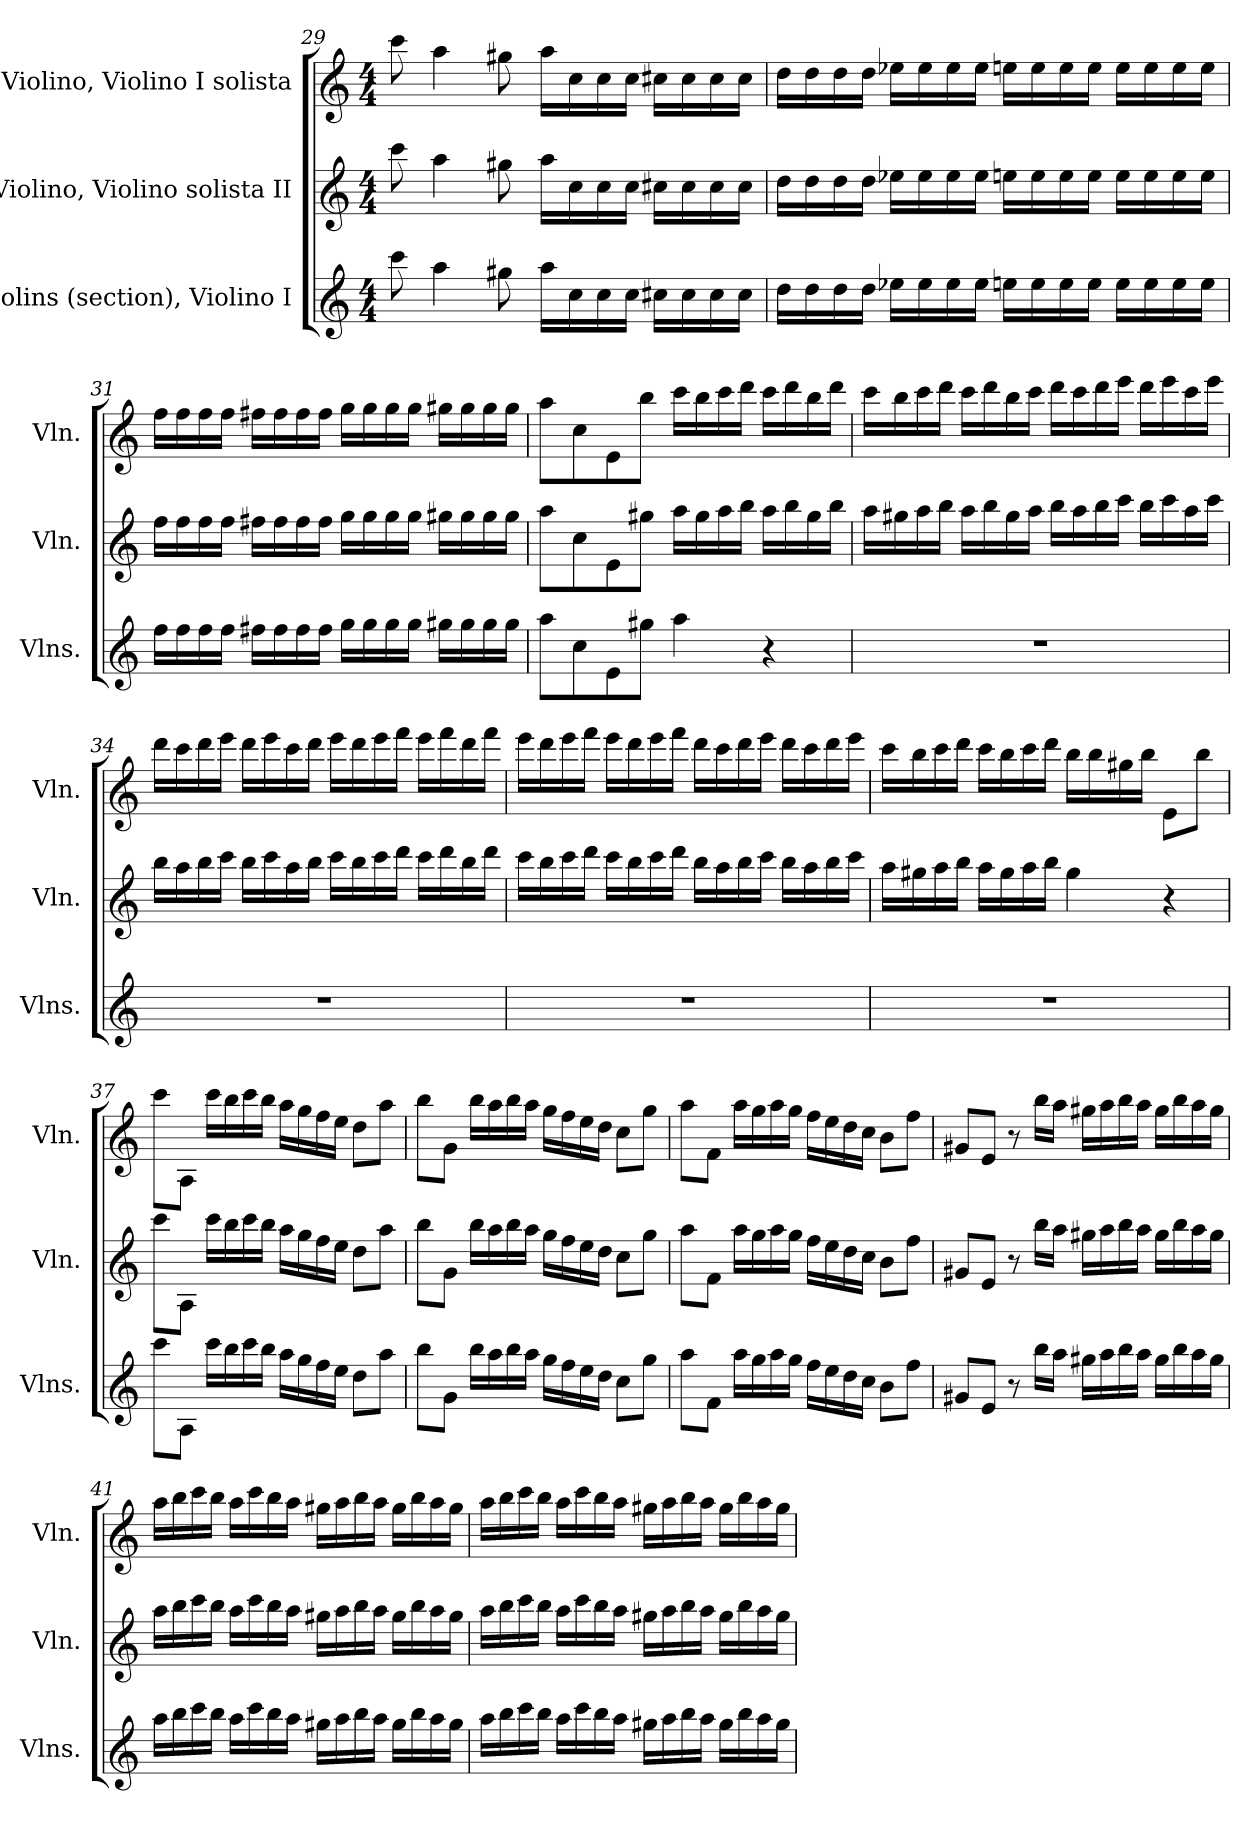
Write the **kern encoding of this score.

**kern	**kern	**kern
*part3	*part2	*part1
*staff3	*staff2	*staff1
*I"Violins (section), Violino I	*I"Violino, Violino solista II	*I"Violino, Violino I solista
*I'Vlns.	*I'Vln.	*I'Vln.
!!LO:PB:g=z
*clefG2	*clefG2	*clefG2
*k[]	*k[]	*k[]
*M4/4	*M4/4	*M4/4
=29	=29	=29
8ccc\	8ccc\	8ccc\
4aa\	4aa\	4aa\
8gg#X\	8gg#X\	8gg#X\
16aa\LL	16aa\LL	16aa\LL
16cc\	16cc\	16cc\
16cc\	16cc\	16cc\
16cc\JJ	16cc\JJ	16cc\JJ
16cc#X\LL	16cc#X\LL	16cc#X\LL
16cc#\	16cc#\	16cc#\
16cc#\	16cc#\	16cc#\
16cc#\JJ	16cc#\JJ	16cc#\JJ
=30	=30	=30
16dd\LL	16dd\LL	16dd\LL
16dd\	16dd\	16dd\
16dd\	16dd\	16dd\
16dd\JJ	16dd\JJ	16dd\JJ
16ee-X\LL	16ee-X\LL	16ee-X\LL
16ee-\	16ee-\	16ee-\
16ee-\	16ee-\	16ee-\
16ee-\JJ	16ee-\JJ	16ee-\JJ
16een\LL	16een\LL	16een\LL
16ee\	16ee\	16ee\
16ee\	16ee\	16ee\
16ee\JJ	16ee\JJ	16ee\JJ
16ee\LL	16ee\LL	16ee\LL
16ee\	16ee\	16ee\
16ee\	16ee\	16ee\
16ee\JJ	16ee\JJ	16ee\JJ
!!LO:LB:g=z
=31	=31	=31
16ff\LL	16ff\LL	16ff\LL
16ff\	16ff\	16ff\
16ff\	16ff\	16ff\
16ff\JJ	16ff\JJ	16ff\JJ
16ff#X\LL	16ff#X\LL	16ff#X\LL
16ff#\	16ff#\	16ff#\
16ff#\	16ff#\	16ff#\
16ff#\JJ	16ff#\JJ	16ff#\JJ
16gg\LL	16gg\LL	16gg\LL
16gg\	16gg\	16gg\
16gg\	16gg\	16gg\
16gg\JJ	16gg\JJ	16gg\JJ
16gg#X\LL	16gg#X\LL	16gg#X\LL
16gg#\	16gg#\	16gg#\
16gg#\	16gg#\	16gg#\
16gg#\JJ	16gg#\JJ	16gg#\JJ
=32	=32	=32
8aa\L	8aa\L	8aa\L
8cc\	8cc\	8cc\
8e\	8e\	8e\
8gg#X\J	8gg#X\J	8bb\J
4aa\	16aa\LL	16ccc\LL
.	16gg#\	16bb\
.	16aa\	16ccc\
.	16bb\JJ	16ddd\JJ
4r	16aa\LL	16ccc\LL
.	16bb\	16ddd\
.	16gg#\	16bb\
.	16bb\JJ	16ddd\JJ
!!LO:LB:g=z
=33	=33	=33
1r	16aa\LL	16ccc\LL
.	16gg#X\	16bb\
.	16aa\	16ccc\
.	16bb\JJ	16ddd\JJ
.	16aa\LL	16ccc\LL
.	16bb\	16ddd\
.	16gg#\	16bb\
.	16aa\JJ	16ccc\JJ
.	16bb\LL	16ddd\LL
.	16aa\	16ccc\
.	16bb\	16ddd\
.	16ccc\JJ	16eee\JJ
.	16bb\LL	16ddd\LL
.	16ccc\	16eee\
.	16aa\	16ccc\
.	16ccc\JJ	16eee\JJ
=34	=34	=34
1r	16bb\LL	16ddd\LL
.	16aa\	16ccc\
.	16bb\	16ddd\
.	16ccc\JJ	16eee\JJ
.	16bb\LL	16ddd\LL
.	16ccc\	16eee\
.	16aa\	16ccc\
.	16bb\JJ	16ddd\JJ
.	16ccc\LL	16eee\LL
.	16bb\	16ddd\
.	16ccc\	16eee\
.	16ddd\JJ	16fff\JJ
.	16ccc\LL	16eee\LL
.	16ddd\	16fff\
.	16bb\	16ddd\
.	16ddd\JJ	16fff\JJ
!!LO:LB:g=z
=35	=35	=35
1r	16ccc\LL	16eee\LL
.	16bb\	16ddd\
.	16ccc\	16eee\
.	16ddd\JJ	16fff\JJ
.	16ccc\LL	16eee\LL
.	16bb\	16ddd\
.	16ccc\	16eee\
.	16ddd\JJ	16fff\JJ
.	16bb\LL	16ddd\LL
.	16aa\	16ccc\
.	16bb\	16ddd\
.	16ccc\JJ	16eee\JJ
.	16bb\LL	16ddd\LL
.	16aa\	16ccc\
.	16bb\	16ddd\
.	16ccc\JJ	16eee\JJ
=36	=36	=36
1r	16aa\LL	16ccc\LL
.	16gg#X\	16bb\
.	16aa\	16ccc\
.	16bb\JJ	16ddd\JJ
.	16aa\LL	16ccc\LL
.	16gg#\	16bb\
.	16aa\	16ccc\
.	16bb\JJ	16ddd\JJ
.	4gg#\	16bb\LL
.	.	16bb\
.	.	16gg#X\
.	.	16bb\JJ
.	4r	8e\L
.	.	8bb\J
!!LO:PB:g=z
=37	=37	=37
8ccc\L	8ccc\L	8ccc\L
8A\J	8A\J	8A\J
16ccc\LL	16ccc\LL	16ccc\LL
16bb\	16bb\	16bb\
16ccc\	16ccc\	16ccc\
16bb\JJ	16bb\JJ	16bb\JJ
16aa\LL	16aa\LL	16aa\LL
16gg\	16gg\	16gg\
16ff\	16ff\	16ff\
16ee\JJ	16ee\JJ	16ee\JJ
8dd\L	8dd\L	8dd\L
8aa\J	8aa\J	8aa\J
=38	=38	=38
8bb\L	8bb\L	8bb\L
8g\J	8g\J	8g\J
16bb\LL	16bb\LL	16bb\LL
16aa\	16aa\	16aa\
16bb\	16bb\	16bb\
16aa\JJ	16aa\JJ	16aa\JJ
16gg\LL	16gg\LL	16gg\LL
16ff\	16ff\	16ff\
16ee\	16ee\	16ee\
16dd\JJ	16dd\JJ	16dd\JJ
8cc\L	8cc\L	8cc\L
8gg\J	8gg\J	8gg\J
=39	=39	=39
8aa\L	8aa\L	8aa\L
8f\J	8f\J	8f\J
16aa\LL	16aa\LL	16aa\LL
16gg\	16gg\	16gg\
16aa\	16aa\	16aa\
16gg\JJ	16gg\JJ	16gg\JJ
16ff\LL	16ff\LL	16ff\LL
16ee\	16ee\	16ee\
16dd\	16dd\	16dd\
16cc\JJ	16cc\JJ	16cc\JJ
8b\L	8b\L	8b\L
8ff\J	8ff\J	8ff\J
!!LO:LB:g=z
=40	=40	=40
8g#X/L	8g#X/L	8g#X/L
8e/J	8e/J	8e/J
8r	8r	8r
16bb\LL	16bb\LL	16bb\LL
16aa\JJ	16aa\JJ	16aa\JJ
16gg#X\LL	16gg#X\LL	16gg#X\LL
16aa\	16aa\	16aa\
16bb\	16bb\	16bb\
16aa\JJ	16aa\JJ	16aa\JJ
16gg#\LL	16gg#\LL	16gg#\LL
16bb\	16bb\	16bb\
16aa\	16aa\	16aa\
16gg#\JJ	16gg#\JJ	16gg#\JJ
=41	=41	=41
16aa\LL	16aa\LL	16aa\LL
16bb\	16bb\	16bb\
16ccc\	16ccc\	16ccc\
16bb\JJ	16bb\JJ	16bb\JJ
16aa\LL	16aa\LL	16aa\LL
16ccc\	16ccc\	16ccc\
16bb\	16bb\	16bb\
16aa\JJ	16aa\JJ	16aa\JJ
16gg#X\LL	16gg#X\LL	16gg#X\LL
16aa\	16aa\	16aa\
16bb\	16bb\	16bb\
16aa\JJ	16aa\JJ	16aa\JJ
16gg#\LL	16gg#\LL	16gg#\LL
16bb\	16bb\	16bb\
16aa\	16aa\	16aa\
16gg#\JJ	16gg#\JJ	16gg#\JJ
!!LO:LB:g=z
=42	=42	=42
16aa\LL	16aa\LL	16aa\LL
16bb\	16bb\	16bb\
16ccc\	16ccc\	16ccc\
16bb\JJ	16bb\JJ	16bb\JJ
16aa\LL	16aa\LL	16aa\LL
16ccc\	16ccc\	16ccc\
16bb\	16bb\	16bb\
16aa\JJ	16aa\JJ	16aa\JJ
16gg#X\LL	16gg#X\LL	16gg#X\LL
16aa\	16aa\	16aa\
16bb\	16bb\	16bb\
16aa\JJ	16aa\JJ	16aa\JJ
16gg#\LL	16gg#\LL	16gg#\LL
16bb\	16bb\	16bb\
16aa\	16aa\	16aa\
16gg#\JJ	16gg#\JJ	16gg#\JJ
=	=	=
*-	*-	*-
